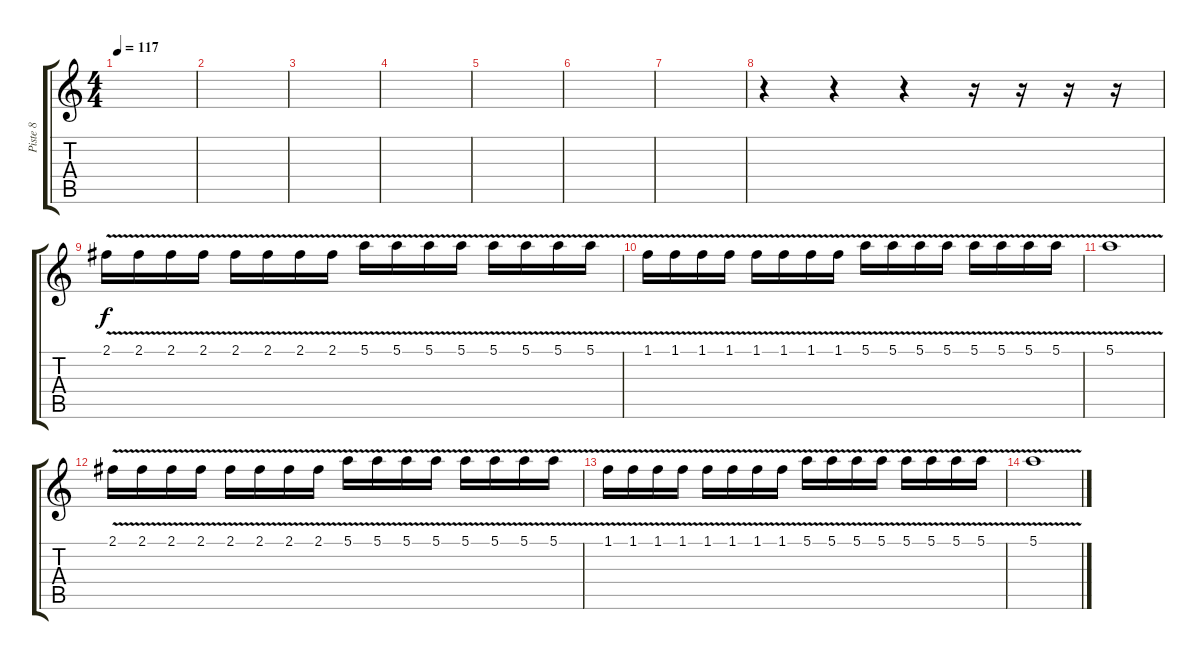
\track ("Piste 8" "Piste 8") {instrument distortionguitar}
\staff {score tabs}
\tuning (E4 B3 G3 D3 A2 E2) {hide}
\ts (4 4)
\tempo 117
\clef g2
\ks c
|
|
|
|
|
|
|
r.4 r.4 r.4 r.16 r.16 r.16 r.16 |
2.1{v}.16 2.1{v}.16 2.1{v}.16 2.1{v}.16 2.1{v}.16 2.1{v}.16 2.1{v}.16 2.1{v}.16 5.1{v}.16 5.1{v}.16 5.1{v}.16 5.1{v}.16 5.1{v}.16 5.1{v}.16 5.1{v}.16 5.1{v}.16 |
1.1{v}.16 1.1{v}.16 1.1{v}.16 1.1{v}.16 1.1{v}.16 1.1{v}.16 1.1{v}.16 1.1{v}.16 5.1{v}.16 5.1{v}.16 5.1{v}.16 5.1{v}.16 5.1{v}.16 5.1{v}.16 5.1{v}.16 5.1{v}.16 |
5.1{v}.1 |
2.1{v}.16 2.1{v}.16 2.1{v}.16 2.1{v}.16 2.1{v}.16 2.1{v}.16 2.1{v}.16 2.1{v}.16 5.1{v}.16 5.1{v}.16 5.1{v}.16 5.1{v}.16 5.1{v}.16 5.1{v}.16 5.1{v}.16 5.1{v}.16 |
1.1{v}.16 1.1{v}.16 1.1{v}.16 1.1{v}.16 1.1{v}.16 1.1{v}.16 1.1{v}.16 1.1{v}.16 5.1{v}.16 5.1{v}.16 5.1{v}.16 5.1{v}.16 5.1{v}.16 5.1{v}.16 5.1{v}.16 5.1{v}.16 |
5.1{v}.1
